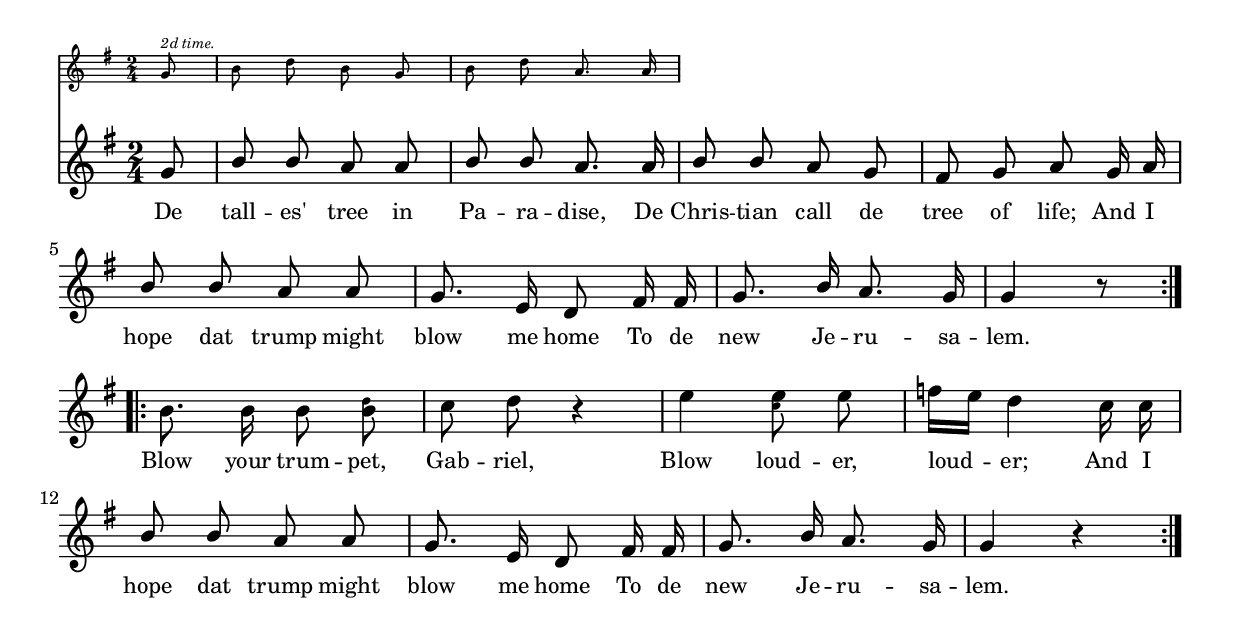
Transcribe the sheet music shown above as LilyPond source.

% 004.ly - Score sheet for "Blow your trumpet, Gabriel."
% Copyright (C) 2007  Marcus Brinkmann <marcus@gnu.org>
%
% This score sheet is free software; you can redistribute it and/or
% modify it under the terms of the Creative Commons Legal Code
% Attribution-ShareALike as published by Creative Commons; either
% version 2.0 of the License, or (at your option) any later version.
%
% This score sheet is distributed in the hope that it will be useful,
% but WITHOUT ANY WARRANTY; without even the implied warranty of
% MERCHANTABILITY or FITNESS FOR A PARTICULAR PURPOSE.  See the
% Creative Commons Legal Code Attribution-ShareALike for more details.
%
% You should have received a copy of the Creative Commons Legal Code
% Attribution-ShareALike along with this score sheet; if not, write to
% Creative Commons, 543 Howard Street, 5th Floor,
% San Francisco, CA 94105-3013  United States

\version "2.10.0"

%\header
%{
%  title = "Blow Your Trumpet, Gabriel"
%  composer = "trad."
%}

melody =
<<
  \context Voice = "melody"
  {
    \set Staff.midiInstrument = "acoustic grand"
    \override Staff.VerticalAxisGroup #'minimum-Y-extent = #'(-1 . 1)
	
    \autoBeamOff
    
    \time 2/4
    \clef violin
    \key g \major
    
    \override Stem #'neutral-direction = #1

    \repeat volta 2
    {
      \partial 8 g'8 |
      b'8 b' a' a' | b'8 b' a'8. a'16 | b'8 b' a' g' |
      fis'8 g' a' g'16 a' | b'8 b' a' a' | g'8. e'16 d'8 fis'16 fis' |
      g'8. b'16 a'8. g'16 | g'4 r8
    }
    \break
    \repeat volta 2
    {
      \override Stem #'neutral-direction = #-1
      \partial 2 b'8. b'16 b'8
      <b' \tweak #'font-size #-4 d''>8
      c''8 d'' r4 | e''4
      <e'' \tweak #'font-size #-4 c''>8
      e''8 |
      f''16[ e''] d''4 c''16 c'' |
      \override Stem #'neutral-direction = #1
      b'8 b' a' a' | g'8. e'16 d'8 fis'16 fis' | g'8. b'16 a'8. g'16 |
      g'4 r4
    }
  }
  
  \lyricsto "melody" \new Lyrics
  {
    \override LyricText #'font-size = #0
    \override StanzaNumber #'font-size = #-1

    De tall -- es' tree in Pa -- ra -- dise,
    De Chris -- tian call de tree of life;
    And I hope dat trump might blow me home
    To de new Je -- ru -- sa -- lem.

    Blow your trum -- pet, Gab -- riel,
    Blow loud -- er, loud -- er; And I
    hope dat trump might blow me home
    To de new Je -- ru -- sa -- lem.
  }
>>


  \score
  {
    <<
      \new Staff \with
      {
	fontSize = #-4
	\override StaffSymbol #'staff-space = #(magstep -4)
      }
      {
	\context Voice
	{
	  \set Staff.midiInstrument = "acoustic grand"
	  \override Staff.VerticalAxisGroup #'minimum-Y-extent = #'(0 . 0)
	  
	  \autoBeamOff
		
	  \time 2/4
	  \clef violin
	  \key g \major
	  
	  {
	    \partial 8 g'8^\markup { \italic { "2d time." } } |
	    b'8 d'' b' g' | b'8 d'' a'8. a'16
	  }
	}
      }
      
      \new Staff { \melody }
    >>
    \layout { indent = 0.0 }
  }
  
  \score
  {
    \new Staff { \unfoldRepeats \melody }
    
    
  \midi {
    \context {
      \Score
      tempoWholesPerMinute = #(ly:make-moment 96 4)
      }
    }


  }
